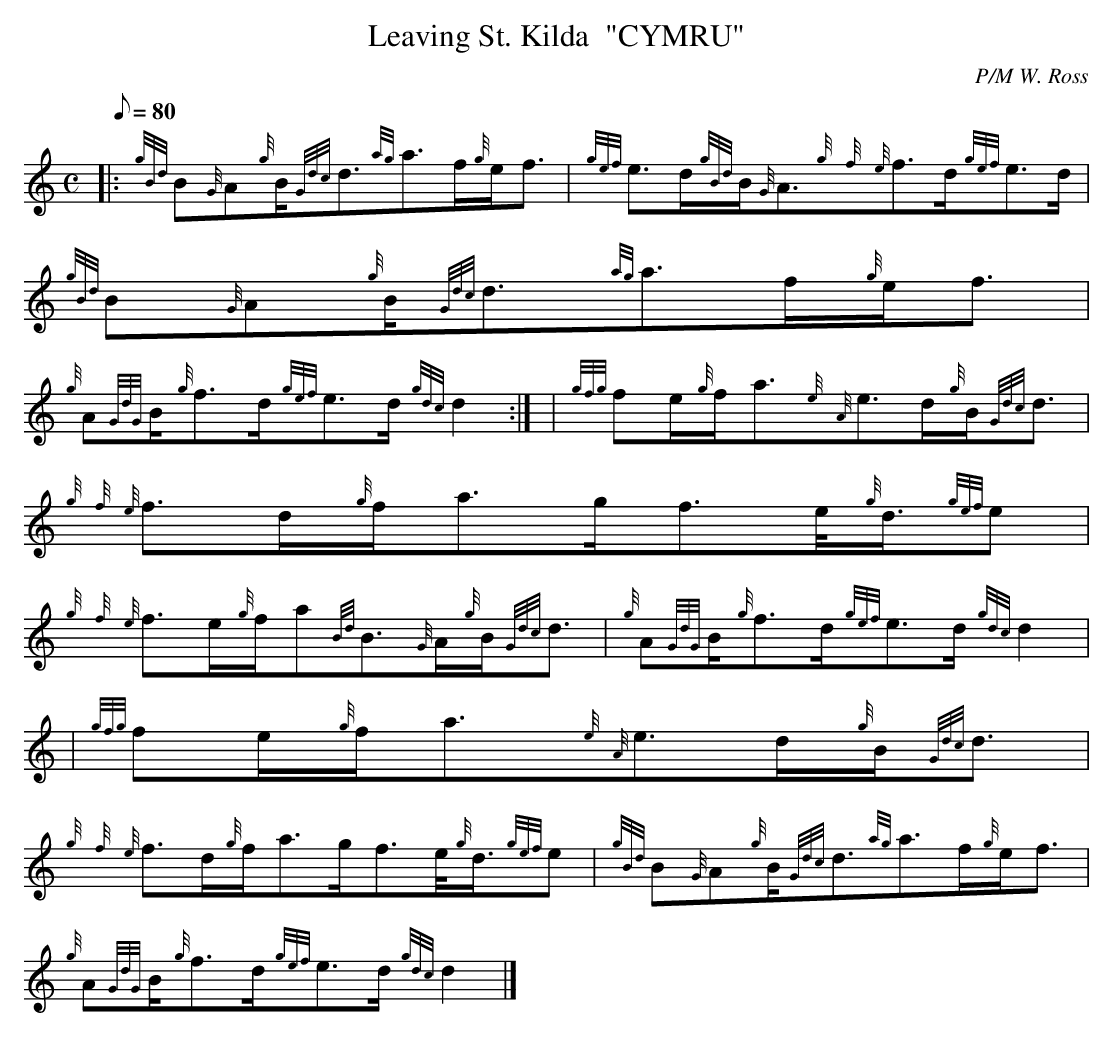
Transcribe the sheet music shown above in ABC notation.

X:1
T:Leaving St. Kilda  "CYMRU"
M:C
L:1/8
Q:80
C:P/M W. Ross
K:HP
|: {gBd}B{G}A{g}B/2{Gdc}d3/2{ag}a3/2f/2{g}e/2f3/2 | \
{gef}e3/2d/2{gBd}B/2{G}A3/2{g}{f}{e}f3/2d/2{gef}e3/2d/2 | \
{gBd}B{G}A{g}B/2{Gdc}d3/2{ag}a3/2f/2{g}e/2f3/2 |
{g}A{GdG}B/2{g}f3/2d/2{gef}e3/2d/2{gdc}d2 :| | \
{gfg}fe/2{g}f/2a3/2{e}{A}e3/2d/2{g}B/2{Gdc}d3/2 | \
{g}{f}{e}f3/2d/2{g}f/2a3/2g/2f3/2e/4{g}d3/4{gef}e |
{g}{f}{e}f3/2e/2{g}f/2a{Bd}B3/2{G}A/2{g}B/2{Gdc}d3/2 | \
{g}A{GdG}B/2{g}f3/2d/2{gef}e3/2d/2{gdc}d2 | | \
{gfg}fe/2{g}f/2a3/2{e}{A}e3/2d/2{g}B/2{Gdc}d3/2 |
{g}{f}{e}f3/2d/2{g}f/2a3/2g/2f3/2e/4{g}d3/4{gef}e | \
{gBd}B{G}A{g}B/2{Gdc}d3/2{ag}a3/2f/2{g}e/2f3/2 | \
{g}A{GdG}B/2{g}f3/2d/2{gef}e3/2d/2{gdc}d2|]
